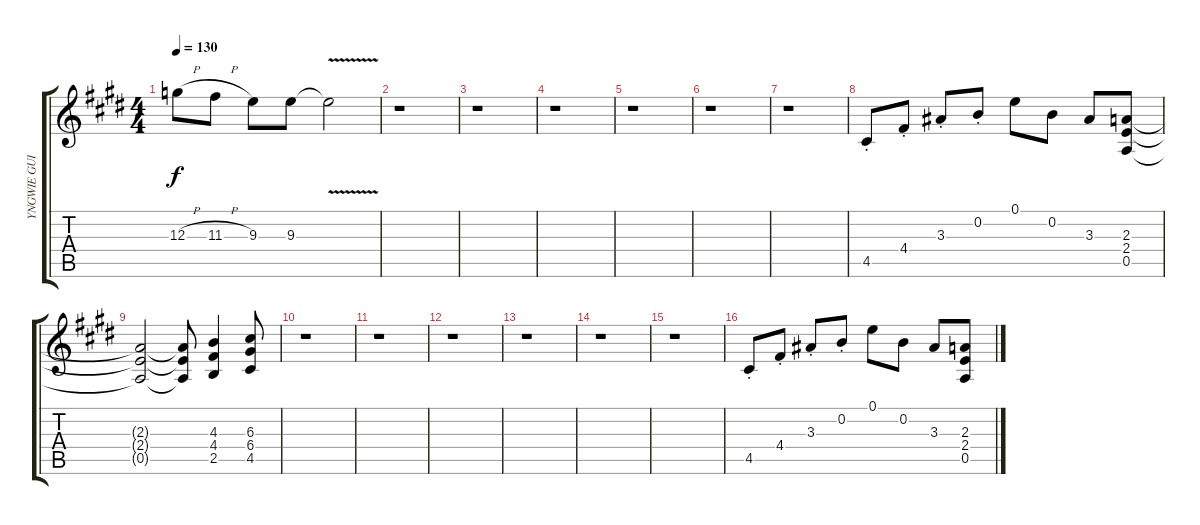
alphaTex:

\track ("YNGWIE GUITAR 2" "YNGWIE GUI") {instrument overdrivenguitar}
\staff {score tabs}
\tuning (E4 B3 G3 D3 A2 E2) {hide}
\ts (4 4)
\tempo 130
\clef g2
\ks e
12.3{h t}.8{dy f} 11.3{h}.8 9.3.8 9.3.8 9.3{v t}.2 |
r.1 |
r.1 |
r.1 |
r.1 |
r.1 |
r.1 |
4.5{st}.8 4.4{st}.8 3.3{st}.8 0.2{st}.8 0.1.8 0.2.8 3.3.8 (2.3 2.4 0.5).8 |
(2.3{t} 2.4{t} 0.5{t}).2 (2.3{t} 2.4{t} 0.5{t}).8 (4.3 4.4 2.5).4 (6.3 6.4 4.5).8 |
r.1 |
r.1 |
r.1 |
r.1 |
r.1 |
r.1 |
4.5{st}.8 4.4{st}.8 3.3{st}.8 0.2{st}.8 0.1.8 0.2.8 3.3.8 (2.3 2.4 0.5).8
